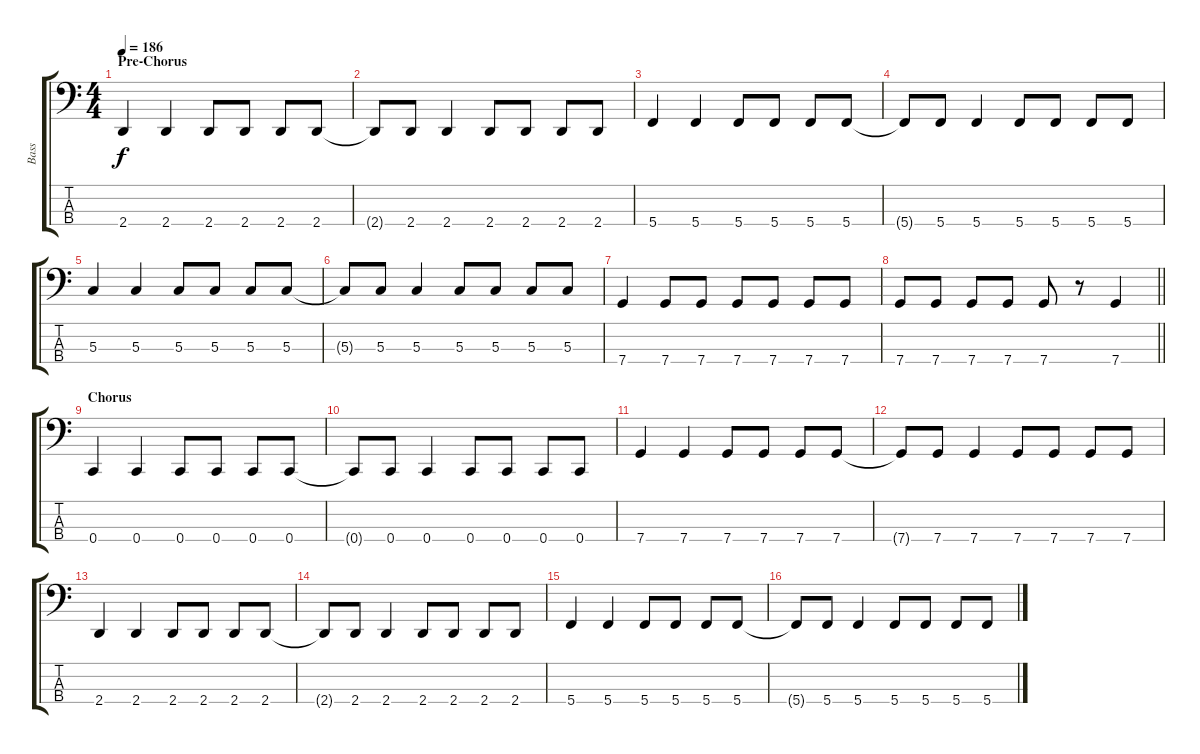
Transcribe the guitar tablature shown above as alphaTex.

\track ("Bass" "Bass") {instrument electricbasspick}
\staff {score tabs}
\tuning (F2 C2 G1 C1) {hide}
\ts (4 4)
\section ("" "Pre-Chorus")
\tempo 186
\clef f4
\ks c
2.4.4{dy f} 2.4.4 2.4.8 2.4.8 2.4.8 2.4.8 |
2.4{t}.8 2.4.8 2.4.4 2.4.8 2.4.8 2.4.8 2.4.8 |
5.4.4 5.4.4 5.4.8 5.4.8 5.4.8 5.4.8 |
5.4{t}.8 5.4.8 5.4.4 5.4.8 5.4.8 5.4.8 5.4.8 |
5.3.4 5.3.4 5.3.8 5.3.8 5.3.8 5.3.8 |
5.3{t}.8 5.3.8 5.3.4 5.3.8 5.3.8 5.3.8 5.3.8 |
7.4.4 7.4.8 7.4.8 7.4.8 7.4.8 7.4.8 7.4.8 |
\barLineRight lightlight
7.4.8 7.4.8 7.4.8 7.4.8 7.4.8 r.8 7.4.4 |
\section ("" "Chorus")
0.4.4 0.4.4 0.4.8 0.4.8 0.4.8 0.4.8 |
0.4{t}.8 0.4.8 0.4.4 0.4.8 0.4.8 0.4.8 0.4.8 |
7.4.4 7.4.4 7.4.8 7.4.8 7.4.8 7.4.8 |
7.4{t}.8 7.4.8 7.4.4 7.4.8 7.4.8 7.4.8 7.4.8 |
2.4.4 2.4.4 2.4.8 2.4.8 2.4.8 2.4.8 |
2.4{t}.8 2.4.8 2.4.4 2.4.8 2.4.8 2.4.8 2.4.8 |
5.4.4 5.4.4 5.4.8 5.4.8 5.4.8 5.4.8 |
5.4{t}.8 5.4.8 5.4.4 5.4.8 5.4.8 5.4.8 5.4.8
